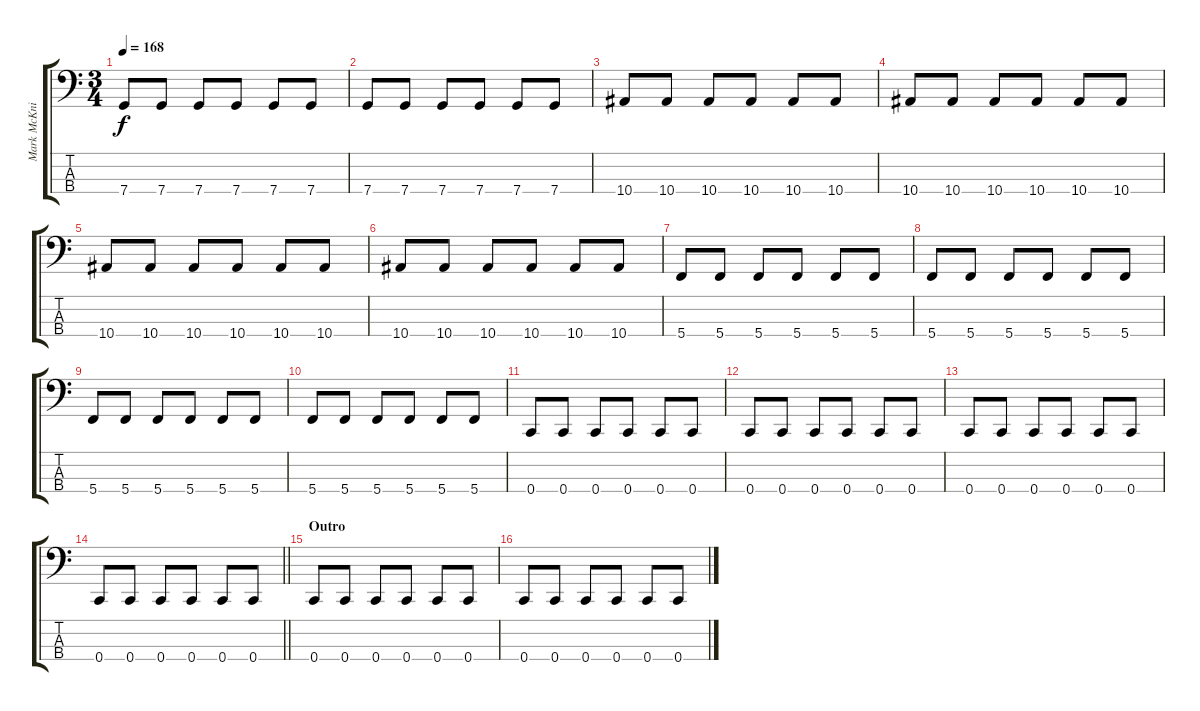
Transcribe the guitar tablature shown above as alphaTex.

\track ("Mark McKnight" "Mark McKni") {instrument electricbasspick}
\staff {score tabs}
\tuning (F2 C2 G1 C1) {hide}
\ts (3 4)
\tempo 168
\clef f4
\ks c
7.4.8{dy f} 7.4.8 7.4.8 7.4.8 7.4.8 7.4.8 |
7.4.8 7.4.8 7.4.8 7.4.8 7.4.8 7.4.8 |
10.4.8 10.4.8 10.4.8 10.4.8 10.4.8 10.4.8 |
10.4.8 10.4.8 10.4.8 10.4.8 10.4.8 10.4.8 |
10.4.8 10.4.8 10.4.8 10.4.8 10.4.8 10.4.8 |
10.4.8 10.4.8 10.4.8 10.4.8 10.4.8 10.4.8 |
5.4.8 5.4.8 5.4.8 5.4.8 5.4.8 5.4.8 |
5.4.8 5.4.8 5.4.8 5.4.8 5.4.8 5.4.8 |
5.4.8 5.4.8 5.4.8 5.4.8 5.4.8 5.4.8 |
5.4.8 5.4.8 5.4.8 5.4.8 5.4.8 5.4.8 |
0.4.8 0.4.8 0.4.8 0.4.8 0.4.8 0.4.8 |
0.4.8 0.4.8 0.4.8 0.4.8 0.4.8 0.4.8 |
0.4.8 0.4.8 0.4.8 0.4.8 0.4.8 0.4.8 |
\barLineRight lightlight
0.4.8 0.4.8 0.4.8 0.4.8 0.4.8 0.4.8 |
\section ("" "Outro")
0.4.8 0.4.8 0.4.8 0.4.8 0.4.8 0.4.8 |
0.4.8 0.4.8 0.4.8 0.4.8 0.4.8 0.4.8
